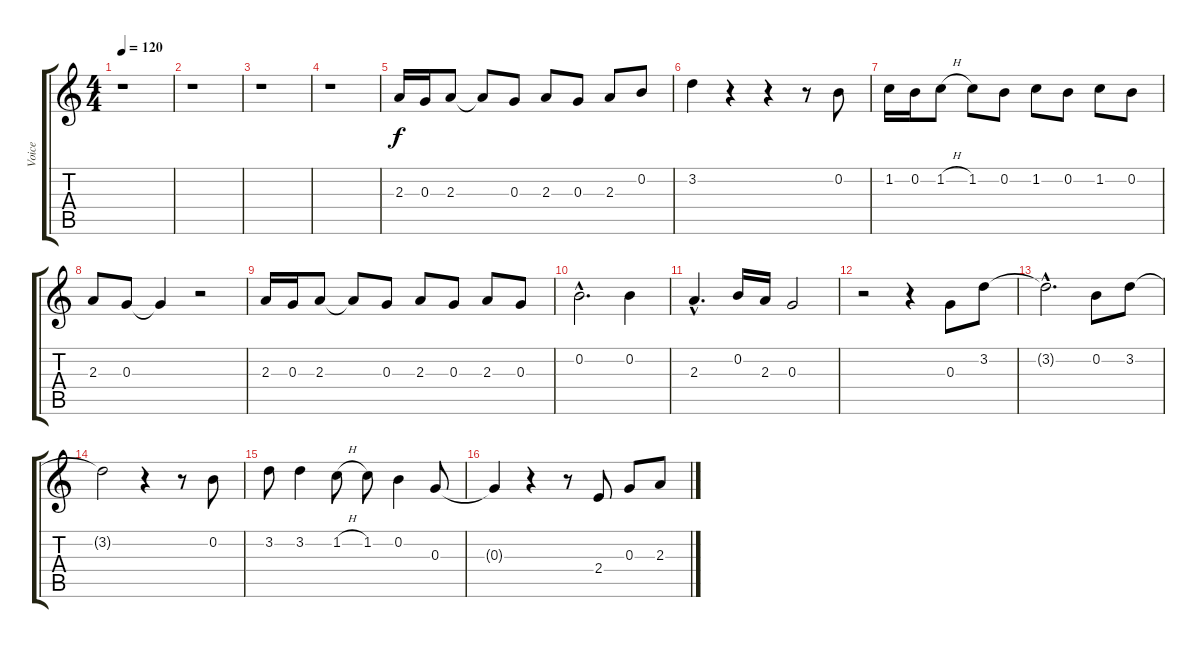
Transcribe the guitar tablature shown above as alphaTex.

\track ("Voice" "Voice") {instrument synthbass2}
\staff {score tabs}
\tuning (E4 B3 G3 D3 A2 E2) {hide}
\ts (4 4)
\tempo 120
\clef g2
\ks c
r.1{dy f instrument synthbass2} |
r.1 |
r.1 |
r.1 |
2.3.16 0.3.16 2.3.8 2.3{t}.8 0.3.8 2.3.8 0.3.8 2.3.8 0.2.8 |
3.2.4 r.4 r.4 r.8 0.2.8 |
1.2.16 0.2.16 1.2{h}.8 1.2.8 0.2.8 1.2.8 0.2.8 1.2.8 0.2.8 |
2.3.8 0.3.8 0.3{t}.4 r.2 |
2.3.16 0.3.16 2.3.8 2.3{t}.8 0.3.8 2.3.8 0.3.8 2.3.8 0.3.8 |
0.2{hac}.2{d} 0.2.4 |
2.3{hac}.4{d} 0.2.16 2.3.16 0.3.2 |
r.2 r.4 0.3.8 3.2.8 |
3.2{hac t}.2{d} 0.2.8 3.2.8 |
3.2{t}.2 r.4 r.8 0.2.8 |
3.2.8 3.2.4 1.2{h}.8 1.2.8 0.2.4 0.3.8 |
0.3{t}.4 r.4 r.8 2.4.8 0.3.8 2.3.8
